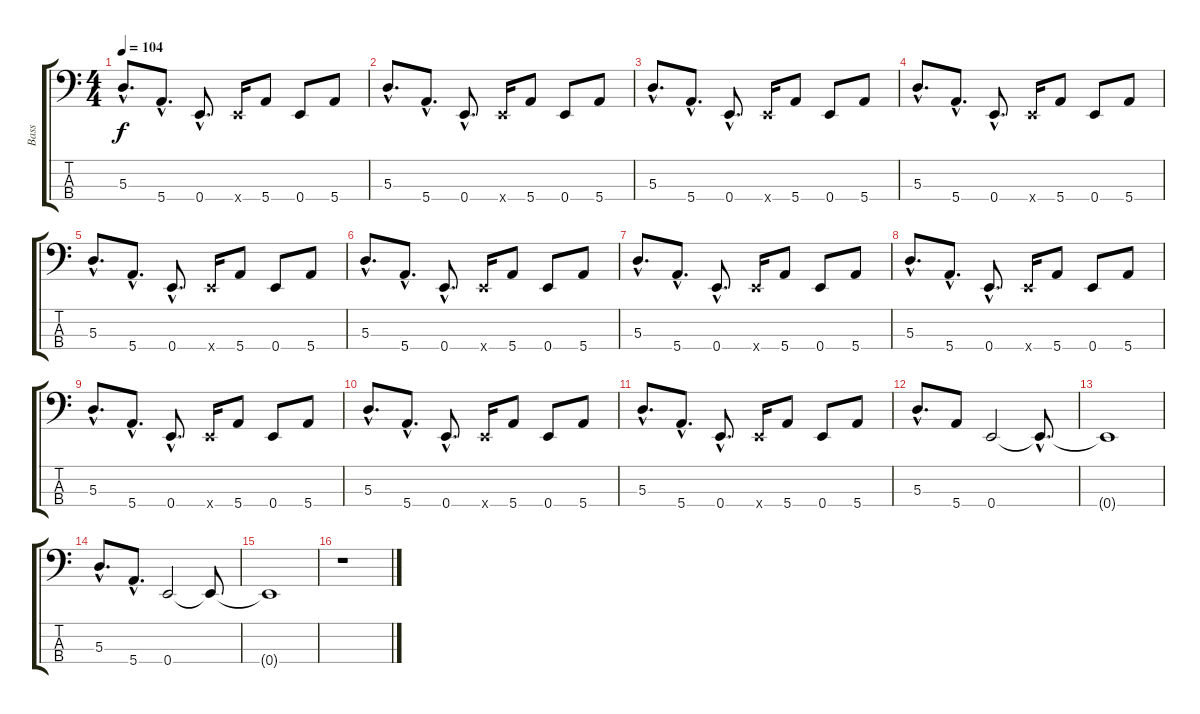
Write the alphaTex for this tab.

\track ("Bass" "Bass") {instrument electricbasspick}
\staff {score tabs}
\tuning (G2 D2 A1 E1) {hide}
\ts (4 4)
\tempo 104
\clef f4
\ks c
5.3{hac}.8{d dy f} 5.4{hac}.8{d} 0.4{hac}.8{d} 0.4{x}.16 5.4.8 0.4.8 5.4.8 |
5.3{hac}.8{d} 5.4{hac}.8{d} 0.4{hac}.8{d} 0.4{x}.16 5.4.8 0.4.8 5.4.8 |
5.3{hac}.8{d} 5.4{hac}.8{d} 0.4{hac}.8{d} 0.4{x}.16 5.4.8 0.4.8 5.4.8 |
5.3{hac}.8{d} 5.4{hac}.8{d} 0.4{hac}.8{d} 0.4{x}.16 5.4.8 0.4.8 5.4.8 |
5.3{hac}.8{d} 5.4{hac}.8{d} 0.4{hac}.8{d} 0.4{x}.16 5.4.8 0.4.8 5.4.8 |
5.3{hac}.8{d} 5.4{hac}.8{d} 0.4{hac}.8{d} 0.4{x}.16 5.4.8 0.4.8 5.4.8 |
5.3{hac}.8{d} 5.4{hac}.8{d} 0.4{hac}.8{d} 0.4{x}.16 5.4.8 0.4.8 5.4.8 |
5.3{hac}.8{d} 5.4{hac}.8{d} 0.4{hac}.8{d} 0.4{x}.16 5.4.8 0.4.8 5.4.8 |
5.3{hac}.8{d} 5.4{hac}.8{d} 0.4{hac}.8{d} 0.4{x}.16 5.4.8 0.4.8 5.4.8 |
5.3{hac}.8{d} 5.4{hac}.8{d} 0.4{hac}.8{d} 0.4{x}.16 5.4.8 0.4.8 5.4.8 |
5.3{hac}.8{d} 5.4{hac}.8{d} 0.4{hac}.8{d} 0.4{x}.16 5.4.8 0.4.8 5.4.8 |
5.3{hac}.8{d} 5.4.8 0.4.2 0.4{hac t}.8{d} |
0.4{t}.1 |
5.3{hac}.8{d} 5.4{hac}.8{d} 0.4.2 0.4{t}.8 |
0.4{t}.1 |
r.1
